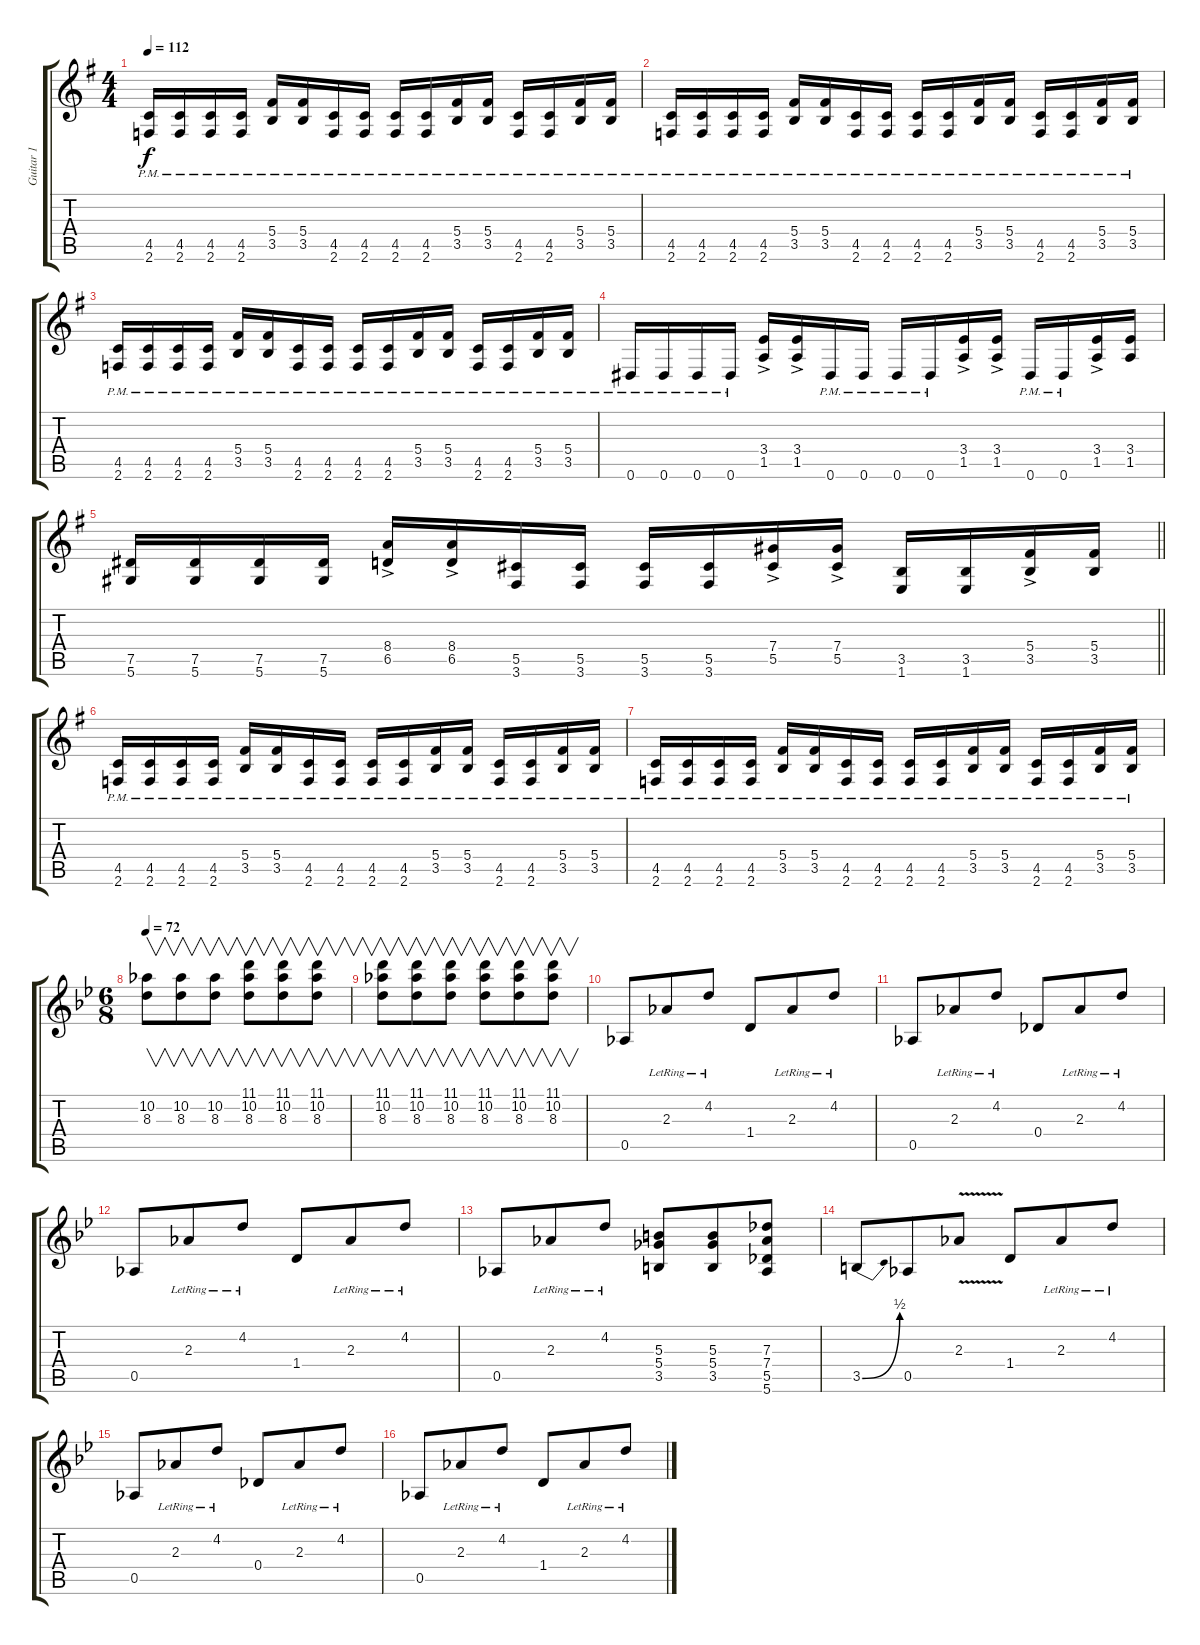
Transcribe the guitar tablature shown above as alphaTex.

\track ("Guitar 1" "Guitar 1") {instrument distortionguitar}
\staff {score tabs}
\tuning (Eb4 Bb3 Gb3 Db3 Ab2 Eb2) {hide}
\ts (4 4)
\tempo 112
\clef g2
\ks g
(4.5{pm} 2.6{pm}).16{dy f} (4.5{pm} 2.6{pm}).16 (4.5{pm} 2.6{pm}).16 (4.5{pm} 2.6{pm}).16 (5.4{pm} 3.5{pm}).16 (5.4{pm} 3.5{pm}).16 (4.5{pm} 2.6{pm}).16 (4.5{pm} 2.6{pm}).16 (4.5{pm} 2.6{pm}).16 (4.5{pm} 2.6{pm}).16 (5.4{pm} 3.5{pm}).16 (5.4{pm} 3.5{pm}).16 (4.5{pm} 2.6{pm}).16 (4.5{pm} 2.6{pm}).16 (5.4{pm} 3.5{pm}).16 (5.4{pm} 3.5{pm}).16 |
(4.5{pm} 2.6{pm}).16 (4.5{pm} 2.6{pm}).16 (4.5{pm} 2.6{pm}).16 (4.5{pm} 2.6{pm}).16 (5.4{pm} 3.5{pm}).16 (5.4{pm} 3.5{pm}).16 (4.5{pm} 2.6{pm}).16 (4.5{pm} 2.6{pm}).16 (4.5{pm} 2.6{pm}).16 (4.5{pm} 2.6{pm}).16 (5.4{pm} 3.5{pm}).16 (5.4{pm} 3.5{pm}).16 (4.5{pm} 2.6{pm}).16 (4.5{pm} 2.6{pm}).16 (5.4{pm} 3.5{pm}).16 (5.4{pm} 3.5{pm}).16 |
(4.5{pm} 2.6{pm}).16 (4.5{pm} 2.6{pm}).16 (4.5{pm} 2.6{pm}).16 (4.5{pm} 2.6{pm}).16 (5.4{pm} 3.5{pm}).16 (5.4{pm} 3.5{pm}).16 (4.5{pm} 2.6{pm}).16 (4.5{pm} 2.6{pm}).16 (4.5{pm} 2.6{pm}).16 (4.5{pm} 2.6{pm}).16 (5.4{pm} 3.5{pm}).16 (5.4{pm} 3.5{pm}).16 (4.5{pm} 2.6{pm}).16 (4.5{pm} 2.6{pm}).16 (5.4{pm} 3.5{pm}).16 (5.4{pm} 3.5{pm}).16 |
0.6{pm}.16 0.6{pm}.16 0.6{pm}.16 0.6{pm}.16 (3.4{ac} 1.5{ac}).16 (3.4{ac} 1.5{ac}).16 0.6{pm}.16 0.6{pm}.16 0.6{pm}.16 0.6{pm}.16 (3.4{ac} 1.5{ac}).16 (3.4{ac} 1.5{ac}).16 0.6{pm}.16 0.6{pm}.16 (3.4{ac} 1.5{ac}).16 (3.4 1.5).16 |
\barLineRight lightlight
(7.5 5.6).16 (7.5 5.6).16 (7.5 5.6).16 (7.5 5.6).16 (8.4{ac} 6.5).16 (8.4{ac} 6.5).16 (5.5 3.6).16 (5.5 3.6).16 (5.5 3.6).16 (5.5 3.6).16 (7.4{ac} 5.5).16 (7.4{ac} 5.5).16 (3.5 1.6).16 (3.5 1.6).16 (5.4{ac} 3.5).16 (5.4 3.5).16 |
(4.5{pm} 2.6{pm}).16 (4.5{pm} 2.6{pm}).16 (4.5{pm} 2.6{pm}).16 (4.5{pm} 2.6{pm}).16 (5.4{pm} 3.5{pm}).16 (5.4{pm} 3.5{pm}).16 (4.5{pm} 2.6{pm}).16 (4.5{pm} 2.6{pm}).16 (4.5{pm} 2.6{pm}).16 (4.5{pm} 2.6{pm}).16 (5.4{pm} 3.5{pm}).16 (5.4{pm} 3.5{pm}).16 (4.5{pm} 2.6{pm}).16 (4.5{pm} 2.6{pm}).16 (5.4{pm} 3.5{pm}).16 (5.4{pm} 3.5{pm}).16 |
(4.5{pm} 2.6{pm}).16 (4.5{pm} 2.6{pm}).16 (4.5{pm} 2.6{pm}).16 (4.5{pm} 2.6{pm}).16 (5.4{pm} 3.5{pm}).16 (5.4{pm} 3.5{pm}).16 (4.5{pm} 2.6{pm}).16 (4.5{pm} 2.6{pm}).16 (4.5{pm} 2.6{pm}).16 (4.5{pm} 2.6{pm}).16 (5.4{pm} 3.5{pm}).16 (5.4{pm} 3.5{pm}).16 (4.5{pm} 2.6{pm}).16 (4.5{pm} 2.6{pm}).16 (5.4{pm} 3.5{pm}).16 (5.4{pm} 3.5{pm}).16 |
\ts (6 8)
\tempo 72
\ks bb
(10.2 8.3).8{v} (10.2 8.3).8{v} (10.2 8.3).8{v} (11.1 10.2 8.3).8{v} (11.1 10.2 8.3).8{v} (11.1 10.2 8.3).8{v} |
(11.1 10.2 8.3).8{v} (11.1 10.2 8.3).8{v} (11.1 10.2 8.3).8{v} (11.1 10.2 8.3).8{v} (11.1 10.2 8.3).8{v} (11.1 10.2 8.3).8{v} |
0.5.8 2.3{lr}.8 4.2{lr}.8 1.4.8 2.3{lr}.8 4.2{lr}.8 |
0.5.8 2.3{lr}.8 4.2{lr}.8 0.4.8 2.3{lr}.8 4.2{lr}.8 |
0.5.8 2.3{lr}.8 4.2{lr}.8 1.4.8 2.3{lr}.8 4.2{lr}.8 |
0.5.8 2.3{lr}.8 4.2{lr}.8 (5.3 5.4 3.5).8 (5.3 5.4 3.5).8 (7.3 7.4 5.5 5.6).8 |
3.5{be (bend 0 0 60 2)}.8 0.5.8 2.3{v}.8 1.4.8 2.3{lr}.8 4.2{lr}.8 |
0.5.8 2.3{lr}.8 4.2{lr}.8 0.4.8 2.3{lr}.8 4.2{lr}.8 |
0.5.8 2.3{lr}.8 4.2{lr}.8 1.4.8 2.3{lr}.8 4.2{lr}.8
